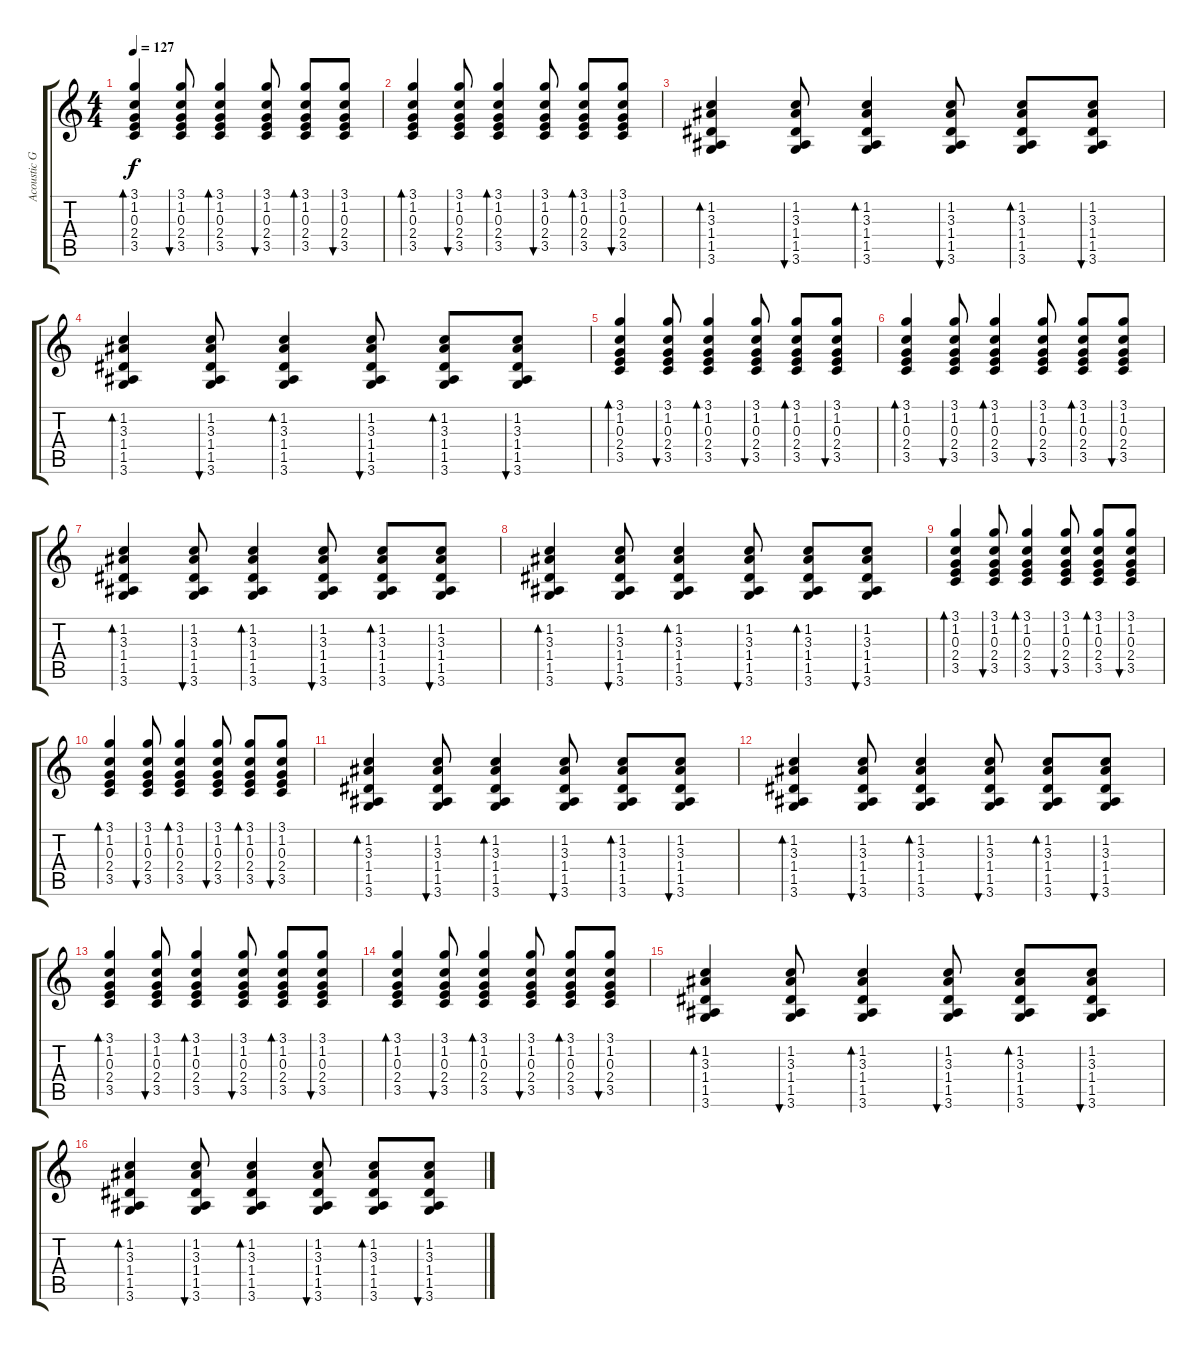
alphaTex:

\track ("Acoustic Guitar" "Acoustic G") {instrument acousticguitarsteel}
\staff {score tabs}
\tuning (E4 B3 G3 D3 A2 E2) {hide}
\ts (4 4)
\tempo 127
\clef g2
\ks c
(3.1 1.2 0.3 2.4 3.5).4{bd 60 dy f} (3.1 1.2 0.3 2.4 3.5).8{bu 60} (3.1 1.2 0.3 2.4 3.5).4{bd 60} (3.1 1.2 0.3 2.4 3.5).8{bu 60} (3.1 1.2 0.3 2.4 3.5).8{bd 60} (3.1 1.2 0.3 2.4 3.5).8{bu 60} |
(3.1 1.2 0.3 2.4 3.5).4{bd 60} (3.1 1.2 0.3 2.4 3.5).8{bu 60} (3.1 1.2 0.3 2.4 3.5).4{bd 60} (3.1 1.2 0.3 2.4 3.5).8{bu 60} (3.1 1.2 0.3 2.4 3.5).8{bd 60} (3.1 1.2 0.3 2.4 3.5).8{bu 60} |
(1.2 3.3 1.4 1.5 3.6).4{bd 60} (1.2 3.3 1.4 1.5 3.6).8{bu 60} (1.2 3.3 1.4 1.5 3.6).4{bd 60} (1.2 3.3 1.4 1.5 3.6).8{bu 60} (1.2 3.3 1.4 1.5 3.6).8{bd 60} (1.2 3.3 1.4 1.5 3.6).8{bu 60} |
(1.2 3.3 1.4 1.5 3.6).4{bd 60} (1.2 3.3 1.4 1.5 3.6).8{bu 60} (1.2 3.3 1.4 1.5 3.6).4{bd 60} (1.2 3.3 1.4 1.5 3.6).8{bu 60} (1.2 3.3 1.4 1.5 3.6).8{bd 60} (1.2 3.3 1.4 1.5 3.6).8{bu 60} |
(3.1 1.2 0.3 2.4 3.5).4{bd 60} (3.1 1.2 0.3 2.4 3.5).8{bu 60} (3.1 1.2 0.3 2.4 3.5).4{bd 60} (3.1 1.2 0.3 2.4 3.5).8{bu 60} (3.1 1.2 0.3 2.4 3.5).8{bd 60} (3.1 1.2 0.3 2.4 3.5).8{bu 60} |
(3.1 1.2 0.3 2.4 3.5).4{bd 60} (3.1 1.2 0.3 2.4 3.5).8{bu 60} (3.1 1.2 0.3 2.4 3.5).4{bd 60} (3.1 1.2 0.3 2.4 3.5).8{bu 60} (3.1 1.2 0.3 2.4 3.5).8{bd 60} (3.1 1.2 0.3 2.4 3.5).8{bu 60} |
(1.2 3.3 1.4 1.5 3.6).4{bd 60} (1.2 3.3 1.4 1.5 3.6).8{bu 60} (1.2 3.3 1.4 1.5 3.6).4{bd 60} (1.2 3.3 1.4 1.5 3.6).8{bu 60} (1.2 3.3 1.4 1.5 3.6).8{bd 60} (1.2 3.3 1.4 1.5 3.6).8{bu 60} |
(1.2 3.3 1.4 1.5 3.6).4{bd 60} (1.2 3.3 1.4 1.5 3.6).8{bu 60} (1.2 3.3 1.4 1.5 3.6).4{bd 60} (1.2 3.3 1.4 1.5 3.6).8{bu 60} (1.2 3.3 1.4 1.5 3.6).8{bd 60} (1.2 3.3 1.4 1.5 3.6).8{bu 60} |
(3.1 1.2 0.3 2.4 3.5).4{bd 60} (3.1 1.2 0.3 2.4 3.5).8{bu 60} (3.1 1.2 0.3 2.4 3.5).4{bd 60} (3.1 1.2 0.3 2.4 3.5).8{bu 60} (3.1 1.2 0.3 2.4 3.5).8{bd 60} (3.1 1.2 0.3 2.4 3.5).8{bu 60} |
(3.1 1.2 0.3 2.4 3.5).4{bd 60} (3.1 1.2 0.3 2.4 3.5).8{bu 60} (3.1 1.2 0.3 2.4 3.5).4{bd 60} (3.1 1.2 0.3 2.4 3.5).8{bu 60} (3.1 1.2 0.3 2.4 3.5).8{bd 60} (3.1 1.2 0.3 2.4 3.5).8{bu 60} |
(1.2 3.3 1.4 1.5 3.6).4{bd 60} (1.2 3.3 1.4 1.5 3.6).8{bu 60} (1.2 3.3 1.4 1.5 3.6).4{bd 60} (1.2 3.3 1.4 1.5 3.6).8{bu 60} (1.2 3.3 1.4 1.5 3.6).8{bd 60} (1.2 3.3 1.4 1.5 3.6).8{bu 60} |
(1.2 3.3 1.4 1.5 3.6).4{bd 60} (1.2 3.3 1.4 1.5 3.6).8{bu 60} (1.2 3.3 1.4 1.5 3.6).4{bd 60} (1.2 3.3 1.4 1.5 3.6).8{bu 60} (1.2 3.3 1.4 1.5 3.6).8{bd 60} (1.2 3.3 1.4 1.5 3.6).8{bu 60} |
(3.1 1.2 0.3 2.4 3.5).4{bd 60} (3.1 1.2 0.3 2.4 3.5).8{bu 60} (3.1 1.2 0.3 2.4 3.5).4{bd 60} (3.1 1.2 0.3 2.4 3.5).8{bu 60} (3.1 1.2 0.3 2.4 3.5).8{bd 60} (3.1 1.2 0.3 2.4 3.5).8{bu 60} |
(3.1 1.2 0.3 2.4 3.5).4{bd 60} (3.1 1.2 0.3 2.4 3.5).8{bu 60} (3.1 1.2 0.3 2.4 3.5).4{bd 60} (3.1 1.2 0.3 2.4 3.5).8{bu 60} (3.1 1.2 0.3 2.4 3.5).8{bd 60} (3.1 1.2 0.3 2.4 3.5).8{bu 60} |
(1.2 3.3 1.4 1.5 3.6).4{bd 60} (1.2 3.3 1.4 1.5 3.6).8{bu 60} (1.2 3.3 1.4 1.5 3.6).4{bd 60} (1.2 3.3 1.4 1.5 3.6).8{bu 60} (1.2 3.3 1.4 1.5 3.6).8{bd 60} (1.2 3.3 1.4 1.5 3.6).8{bu 60} |
(1.2 3.3 1.4 1.5 3.6).4{bd 60} (1.2 3.3 1.4 1.5 3.6).8{bu 60} (1.2 3.3 1.4 1.5 3.6).4{bd 60} (1.2 3.3 1.4 1.5 3.6).8{bu 60} (1.2 3.3 1.4 1.5 3.6).8{bd 60} (1.2 3.3 1.4 1.5 3.6).8{bu 60}
